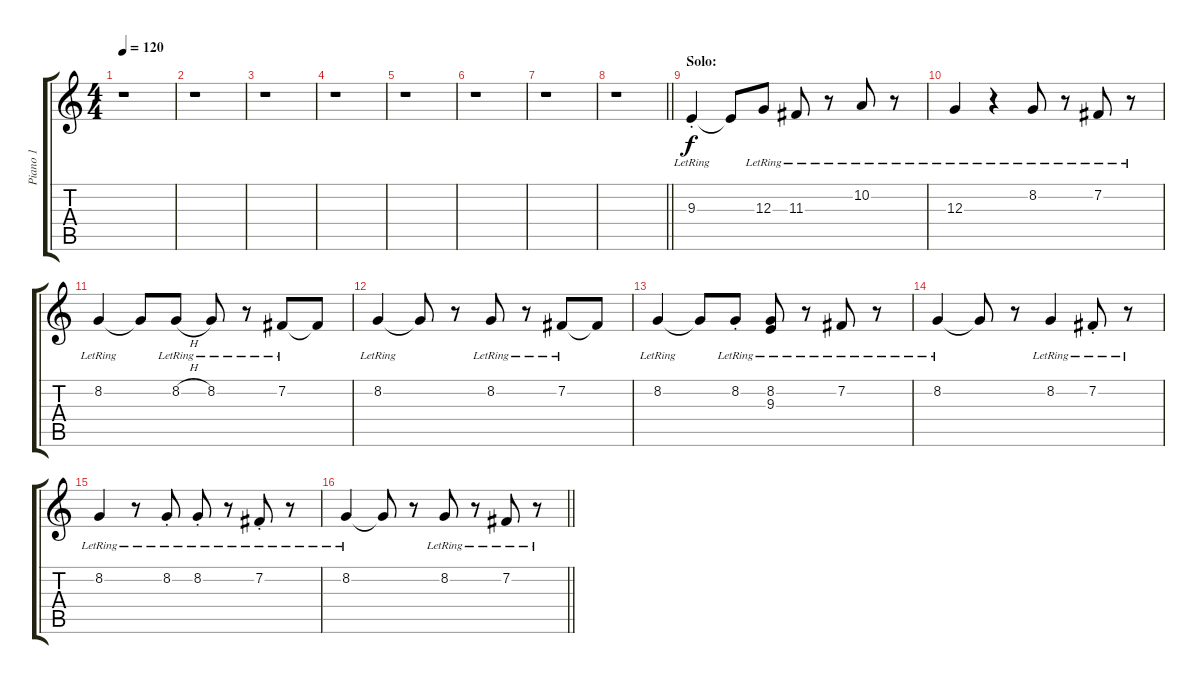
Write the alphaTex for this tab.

\track ("Piano 1" "Piano 1") {instrument stringensemble1}
\staff {score tabs}
\tuning (E4 B3 G3 D3 A2 E2) {hide}
\ts (4 4)
\tempo 120
\clef g2
\ks c
r.1{dy mp} |
r.1 |
r.1 |
r.1 |
r.1 |
r.1 |
r.1 |
\barLineRight lightlight
r.1 |
\section ("" "Solo:")
9.3{st lr}.4{dy f} 9.3{t}.8 12.3{lr}.8 11.3{lr}.8 r.8 10.2{lr}.8 r.8 |
12.3{lr}.4 r.4 8.2{lr}.8 r.8{beam merge} 7.2{lr}.8 r.8 |
8.2{lr}.4{beam merge} 8.2{t}.8 8.2{h lr}.8 8.2{lr}.8 r.8{beam merge} 7.2{lr}.8 7.2{t}.8 |
8.2{lr}.4 8.2{t}.8 r.8 8.2{lr}.8 r.8{beam merge} 7.2{lr}.8 7.2{t}.8 |
8.2{lr}.4 8.2{t}.8 8.2{st lr}.8 (8.2{lr} 9.3{lr}).8 r.8 7.2{lr}.8 r.8 |
8.2{lr}.4 8.2{t}.8 r.8 8.2{lr}.4 7.2{st lr}.8 r.8 |
8.2{lr}.4 r.8 8.2{st lr}.8 8.2{st lr}.8 r.8 7.2{st lr}.8 r.8 |
\barLineRight lightlight
8.2{lr}.4 8.2{t}.8 r.8 8.2{lr}.8 r.8 7.2{lr}.8 r.8
